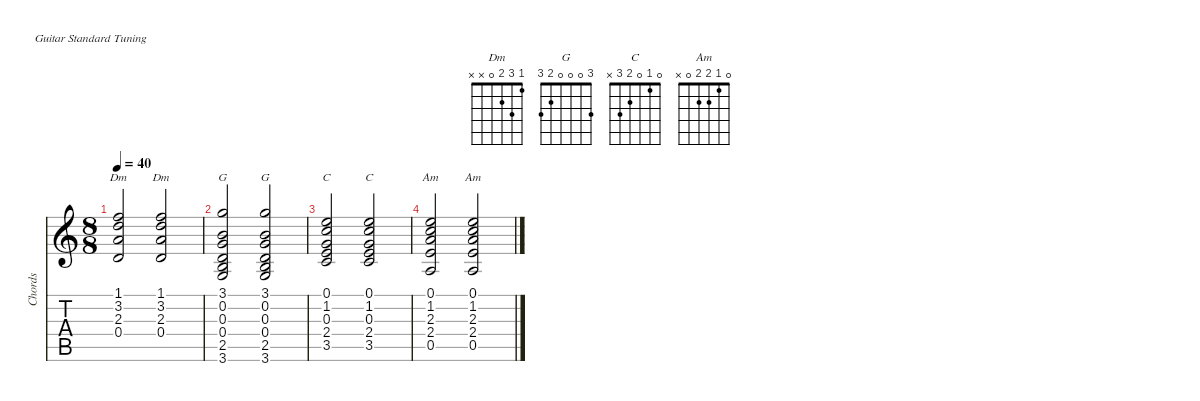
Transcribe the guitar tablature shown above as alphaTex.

\defaultSystemsLayout 4
\hideDynamics
\bracketExtendMode nobrackets
\track ("Chords" "Chords") {defaultSystemsLayout 4 instrument acousticguitarsteel}
\staff {score tabs}
\tuning (E4 B3 G3 D3 A2 E2)
\chord ("Dm" 1 3 2 0 x x) {showfingering false}
\chord ("G" 3 0 0 0 2 3) {showfingering false}
\chord ("C" 0 1 0 2 3 x) {showfingering false}
\chord ("Am" 0 1 2 2 0 x) {showfingering false}
\ts (8 8)
\beaming (8 2 2 2 2)
\tempo 40
\clef g2
\scale
0.345904
\ks c
(2.3 3.2 1.1 0.4).2{ch "Dm" dy mf instrument acousticguitarsteel beam Up} (2.3 3.2 1.1 0.4).2{ch "Dm" beam Up} |
(3.6 2.5 0.4 0.3 0.2 3.1).2{ch "G" beam Up} (3.6 2.5 0.4 0.3 0.2 3.1).2{ch "G" beam Up} |
(3.5 2.4 0.3 1.2 0.1).2{ch "C" beam Up} (3.5 2.4 0.3 1.2 0.1).2{ch "C" beam Up} |
(0.5 2.4 2.3 1.2 0.1).2{ch "Am" beam Up} (0.5 2.4 2.3 1.2 0.1).2{ch "Am" beam Up}
